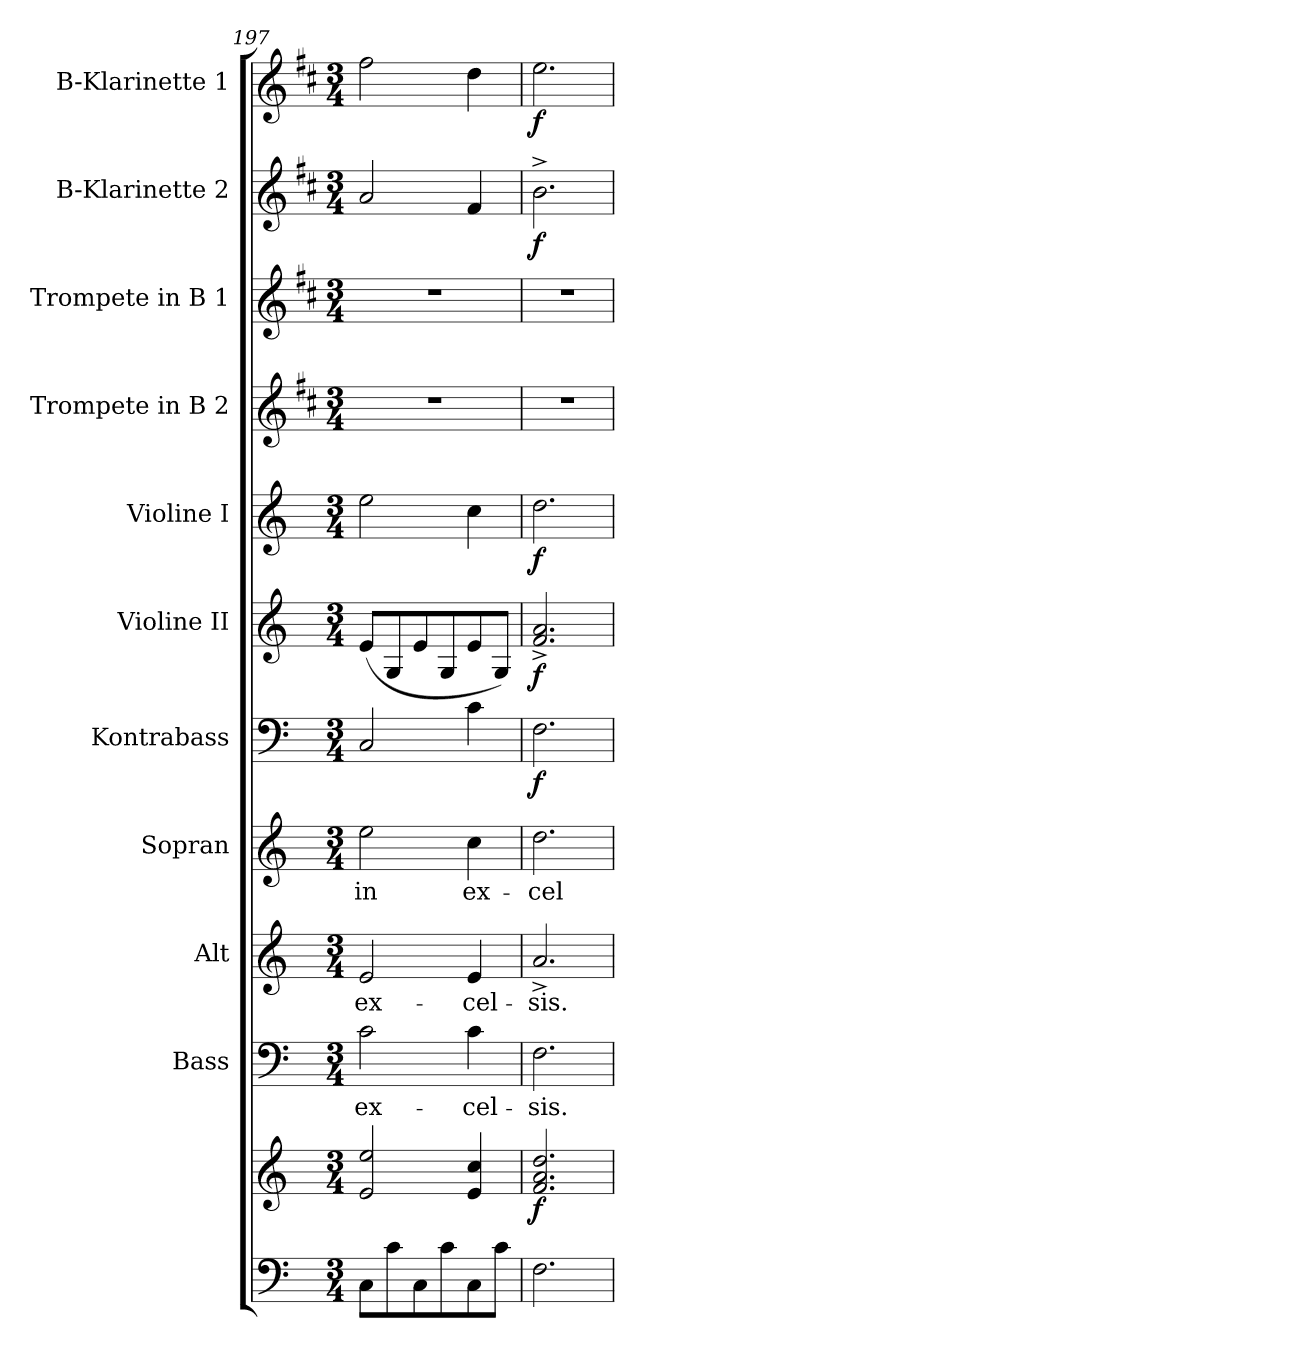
**kern	**kern	**dynam	**kern	**text	**kern	**text	**kern	**text	**kern	**dynam	**kern	**dynam	**kern	**dynam	**kern	**kern	**kern	**dynam	**kern	**dynam
*part11	*part11	*part11	*part10	*part10	*part9	*part9	*part8	*part8	*part7	*part7	*part6	*part6	*part5	*part5	*part4	*part3	*part2	*part2	*part1	*part1
*staff12	*staff11	*staff11/12	*staff10	*staff10	*staff9	*staff9	*staff8	*staff8	*staff7	*staff7	*staff6	*staff6	*staff5	*staff5	*staff4	*staff3	*staff2	*staff2	*staff1	*staff1
*	*	*	*I"Bass	*	*I"Alt	*	*I"Sopran	*	*I"Kontrabass	*	*I"Violine II	*	*I"Violine I	*	*I"Trompete in B 2	*I"Trompete in B 1	*I"B-Klarinette 2	*	*I"B-Klarinette 1	*
*	*	*	*I'B.	*	*I'A.	*	*I'S.	*	*I'Kb.	*	*I'Vl. II	*	*I'Vl. I	*	*I'Tr. 2	*I'Tr. 1	*I'B Kl. 2	*	*I'B Kl. 1	*
*clefF4	*clefG2	*	*clefF4	*	*clefG2	*	*clefG2	*	*clefF4	*	*clefG2	*	*clefG2	*	*clefG2	*clefG2	*clefG2	*	*clefG2	*
*	*	*	*	*	*	*	*	*	*ITrd7c12	*	*	*	*	*	*ITrd1c2	*ITrd1c2	*ITrd1c2	*	*ITrd1c2	*
*k[]	*k[]	*	*k[]	*	*k[]	*	*k[]	*	*k[]	*	*k[]	*	*k[]	*	*k[]	*k[]	*k[]	*	*k[]	*
*C:	*C:	*	*C:	*	*C:	*	*C:	*	*C:	*	*C:	*	*C:	*	*C:	*C:	*C:	*	*C:	*
*M3/4	*M3/4	*	*M3/4	*	*M3/4	*	*M3/4	*	*M3/4	*	*M3/4	*	*M3/4	*	*M3/4	*M3/4	*M3/4	*	*M3/4	*
=197	=197	=197	=197	=197	=197	=197	=197	=197	=197	=197	=197	=197	=197	=197	=197	=197	=197	=197	=197	=197
!	!	!	!	!LO:LY:b	!	!LO:LY:b	!	!LO:LY:b	!	!	!	!	!	!	!	!	!	!	!	!
8C\L	2e/ 2ee/	.	2c\	ex-	2e/	ex-	2ee\	in	2CC/	.	(<8e/L	.	2ee\	.	2.r	2.r	2g/	.	2ee\	.
8c\	.	.	.	.	.	.	.	.	.	.	8G/	.	.	.	.	.	.	.	.	.
8C\	.	.	.	.	.	.	.	.	.	.	8e/	.	.	.	.	.	.	.	.	.
8c\	.	.	.	.	.	.	.	.	.	.	8G/	.	.	.	.	.	.	.	.	.
!	!	!	!	!LO:LY:b	!	!LO:LY:b	!	!LO:LY:b	!	!	!	!	!	!	!	!	!	!	!	!
8C\	4e/ 4cc/	.	4c\	-cel-	4e/	-cel-	4cc\	ex-	4C\	.	8e/	.	4cc\	.	.	.	4e/	.	4cc\	.
8c\J	.	.	.	.	.	.	.	.	.	.	8G/J)	.	.	.	.	.	.	.	.	.
=198	=198	=198	=198	=198	=198	=198	=198	=198	=198	=198	=198	=198	=198	=198	=198	=198	=198	=198	=198	=198
!	!	!LO:DY:b	!	!LO:LY:b	!	!LO:LY:b	!	!LO:LY:b	!	!LO:DY:b	!	!LO:DY:b	!	!LO:DY:b	!	!	!	!LO:DY:b	!	!LO:DY:b
2.F\	2.f/ 2.a/ 2.dd/	f	2.F\	-sis.	2.a^>/	-sis.	2.dd\	-cel-	2.FF\	f	2.f/^< 2.a/^<	f	2.dd\	f	2.r	2.r	2.a^>\	f	2.dd\	f
=	=	=	=	=	=	=	=	=	=	=	=	=	=	=	=	=	=	=	=	=
*-	*-	*-	*-	*-	*-	*-	*-	*-	*-	*-	*-	*-	*-	*-	*-	*-	*-	*-	*-	*-
